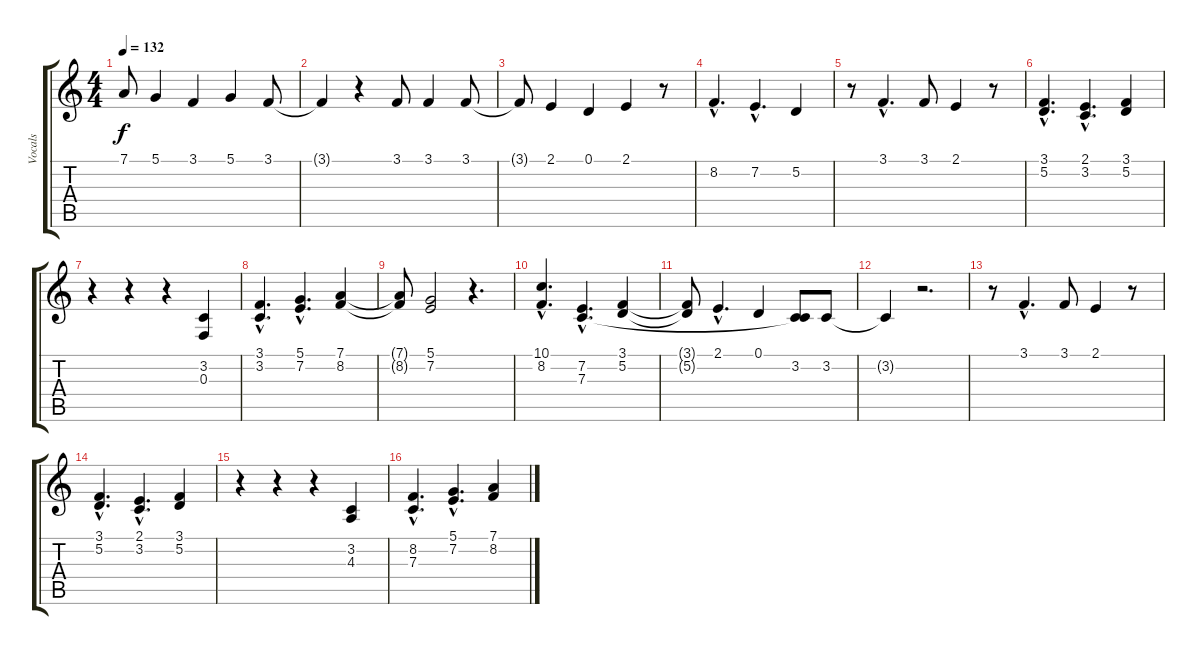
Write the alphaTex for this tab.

\track ("Vocals" "Vocals") {instrument lead2sawtooth}
\staff {score tabs}
\tuning (D4 A3 F3 C3 G2 D2) {hide}
\ts (4 4)
\tempo 132
\clef g2
\ks c
7.1{t}.8{dy f} 5.1.4 3.1.4 5.1.4 3.1.8 |
3.1{t}.4 r.4 3.1.8 3.1.4 3.1.8 |
3.1{t}.8 2.1.4 0.1.4 2.1.4 r.8 |
8.2{hac}.4{d} 7.2{hac}.4{d} 5.2.4 |
r.8 3.1{hac}.4{d} 3.1.8 2.1.4 r.8 |
(3.1{hac} 5.2{hac}).4{d} (2.1{hac} 3.2{hac}).4{d} (3.1 5.2).4 |
r.4 r.4 r.4 (3.2 0.3).4 |
(3.1{hac} 3.2{hac}).4{d} (5.1{hac} 7.2{hac}).4{d} (7.1 8.2).4 |
(7.1{t} 8.2{t}).8 (5.1 7.2).2 r.4{d} |
(10.1{hac} 8.2{hac}).4{d} (7.2{hac} 7.3{hac}).4{d} (3.1 5.2).4 |
(3.1{t} 5.2{t}).8 2.1{hac}.4{d} 0.1.4 (3.2 7.3{t}).8 3.2.8 |
3.2{t}.4 r.2{d} |
r.8 3.1{hac}.4{d} 3.1.8 2.1.4 r.8 |
(3.1{hac} 5.2{hac}).4{d} (2.1{hac} 3.2{hac}).4{d} (3.1 5.2).4 |
r.4 r.4 r.4 (3.2 4.3).4 |
(8.2{hac} 7.3{hac}).4{d} (5.1{hac} 7.2{hac}).4{d} (7.1 8.2).4
